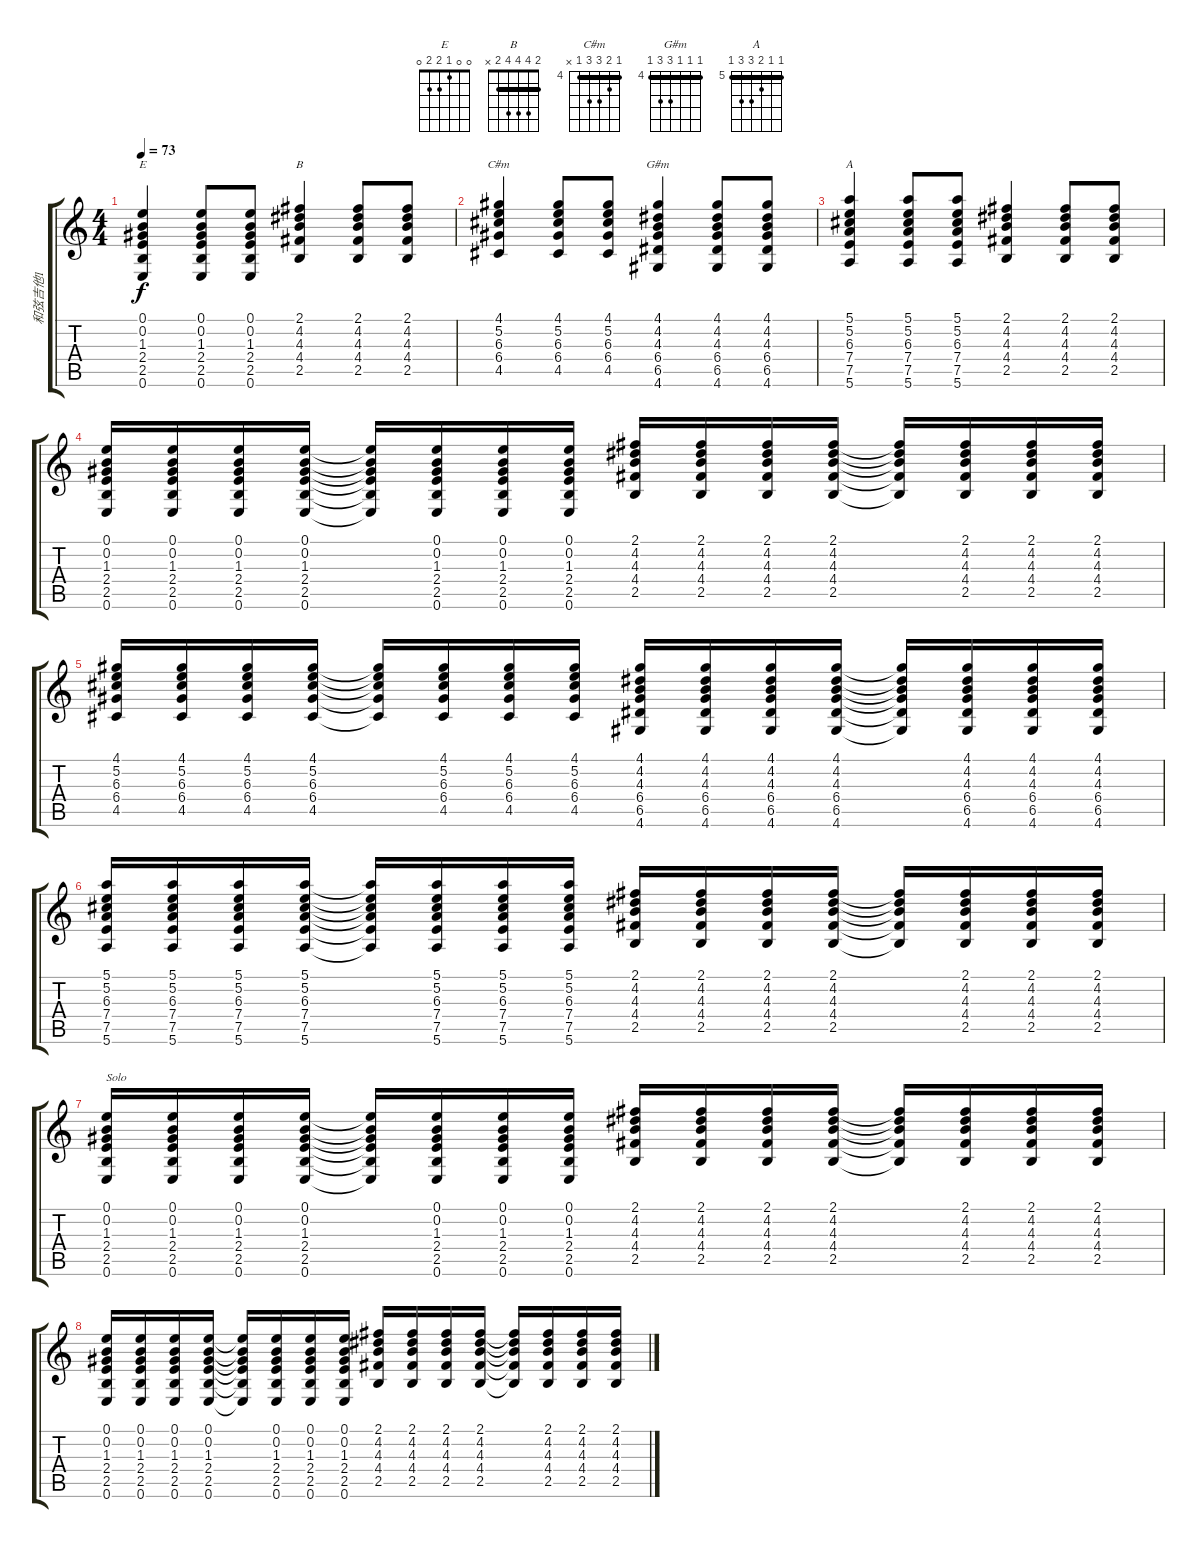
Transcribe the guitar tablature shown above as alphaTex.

\track ("和弦吉他1" "和弦吉他1") {instrument acousticguitarsteel}
\staff {score tabs}
\tuning (E4 B3 G3 D3 A2 E2) {hide}
\chord ("E" 0 0 1 2 2 0)
\chord ("B" 2 4 4 4 2 x) {barre 2}
\chord ("C#m" 4 5 6 6 4 x) {firstfret 4 barre 4}
\chord ("G#m" 4 4 4 6 6 4) {firstfret 4 barre 4}
\chord ("A" 5 5 6 7 7 5) {firstfret 5 barre 5}
\ts (4 4)
\tempo 73
\clef g2
\ks c
(0.1 0.2 1.3 2.4 2.5 0.6).4{ch "E" dy f} (0.1 0.2 1.3 2.4 2.5 0.6).8 (0.1 0.2 1.3 2.4 2.5 0.6).8 (2.1 4.2 4.3 4.4 2.5).4{ch "B"} (2.1 4.2 4.3 4.4 2.5).8 (2.1 4.2 4.3 4.4 2.5).8 |
(4.1 5.2 6.3 6.4 4.5).4{ch "C#m"} (4.1 5.2 6.3 6.4 4.5).8 (4.1 5.2 6.3 6.4 4.5).8 (4.1 4.2 4.3 6.4 6.5 4.6).4{ch "G#m"} (4.1 4.2 4.3 6.4 6.5 4.6).8 (4.1 4.2 4.3 6.4 6.5 4.6).8 |
(5.1 5.2 6.3 7.4 7.5 5.6).4{ch "A"} (5.1 5.2 6.3 7.4 7.5 5.6).8 (5.1 5.2 6.3 7.4 7.5 5.6).8 (2.1 4.2 4.3 4.4 2.5).4 (2.1 4.2 4.3 4.4 2.5).8 (2.1 4.2 4.3 4.4 2.5).8 |
(0.1 0.2 1.3 2.4 2.5 0.6).16 (0.1 0.2 1.3 2.4 2.5 0.6).16 (0.1 0.2 1.3 2.4 2.5 0.6).16 (0.1 0.2 1.3 2.4 2.5 0.6).16 (0.1{t} 0.2{t} 1.3{t} 2.4{t} 2.5{t} 0.6{t}).16 (0.1 0.2 1.3 2.4 2.5 0.6).16 (0.1 0.2 1.3 2.4 2.5 0.6).16 (0.1 0.2 1.3 2.4 2.5 0.6).16 (2.1 4.2 4.3 4.4 2.5).16 (2.1 4.2 4.3 4.4 2.5).16 (2.1 4.2 4.3 4.4 2.5).16 (2.1 4.2 4.3 4.4 2.5).16 (2.1{t} 4.2{t} 4.3{t} 4.4{t} 2.5{t}).16 (2.1 4.2 4.3 4.4 2.5).16 (2.1 4.2 4.3 4.4 2.5).16 (2.1 4.2 4.3 4.4 2.5).16 |
(4.1 5.2 6.3 6.4 4.5).16 (4.1 5.2 6.3 6.4 4.5).16 (4.1 5.2 6.3 6.4 4.5).16 (4.1 5.2 6.3 6.4 4.5).16 (4.1{t} 5.2{t} 6.3{t} 6.4{t} 4.5{t}).16 (4.1 5.2 6.3 6.4 4.5).16 (4.1 5.2 6.3 6.4 4.5).16 (4.1 5.2 6.3 6.4 4.5).16 (4.1 4.2 4.3 6.4 6.5 4.6).16 (4.1 4.2 4.3 6.4 6.5 4.6).16 (4.1 4.2 4.3 6.4 6.5 4.6).16 (4.1 4.2 4.3 6.4 6.5 4.6).16 (4.1{t} 4.2{t} 4.3{t} 6.4{t} 6.5{t} 4.6{t}).16 (4.1 4.2 4.3 6.4 6.5 4.6).16 (4.1 4.2 4.3 6.4 6.5 4.6).16 (4.1 4.2 4.3 6.4 6.5 4.6).16 |
(5.1 5.2 6.3 7.4 7.5 5.6).16 (5.1 5.2 6.3 7.4 7.5 5.6).16 (5.1 5.2 6.3 7.4 7.5 5.6).16 (5.1 5.2 6.3 7.4 7.5 5.6).16 (5.1{t} 5.2{t} 6.3{t} 7.4{t} 7.5{t} 5.6{t}).16 (5.1 5.2 6.3 7.4 7.5 5.6).16 (5.1 5.2 6.3 7.4 7.5 5.6).16 (5.1 5.2 6.3 7.4 7.5 5.6).16 (2.1 4.2 4.3 4.4 2.5).16 (2.1 4.2 4.3 4.4 2.5).16 (2.1 4.2 4.3 4.4 2.5).16 (2.1 4.2 4.3 4.4 2.5).16 (2.1{t} 4.2{t} 4.3{t} 4.4{t} 2.5{t}).16 (2.1 4.2 4.3 4.4 2.5).16 (2.1 4.2 4.3 4.4 2.5).16 (2.1 4.2 4.3 4.4 2.5).16 |
(0.1 0.2 1.3 2.4 2.5 0.6).16{txt "Solo" volume 10} (0.1 0.2 1.3 2.4 2.5 0.6).16 (0.1 0.2 1.3 2.4 2.5 0.6).16 (0.1 0.2 1.3 2.4 2.5 0.6).16 (0.1{t} 0.2{t} 1.3{t} 2.4{t} 2.5{t} 0.6{t}).16 (0.1 0.2 1.3 2.4 2.5 0.6).16 (0.1 0.2 1.3 2.4 2.5 0.6).16 (0.1 0.2 1.3 2.4 2.5 0.6).16 (2.1 4.2 4.3 4.4 2.5).16 (2.1 4.2 4.3 4.4 2.5).16 (2.1 4.2 4.3 4.4 2.5).16 (2.1 4.2 4.3 4.4 2.5).16 (2.1{t} 4.2{t} 4.3{t} 4.4{t} 2.5{t}).16 (2.1 4.2 4.3 4.4 2.5).16 (2.1 4.2 4.3 4.4 2.5).16 (2.1 4.2 4.3 4.4 2.5).16 |
(0.1 0.2 1.3 2.4 2.5 0.6).16 (0.1 0.2 1.3 2.4 2.5 0.6).16 (0.1 0.2 1.3 2.4 2.5 0.6).16 (0.1 0.2 1.3 2.4 2.5 0.6).16 (0.1{t} 0.2{t} 1.3{t} 2.4{t} 2.5{t} 0.6{t}).16 (0.1 0.2 1.3 2.4 2.5 0.6).16 (0.1 0.2 1.3 2.4 2.5 0.6).16 (0.1 0.2 1.3 2.4 2.5 0.6).16 (2.1 4.2 4.3 4.4 2.5).16 (2.1 4.2 4.3 4.4 2.5).16 (2.1 4.2 4.3 4.4 2.5).16 (2.1 4.2 4.3 4.4 2.5).16 (2.1{t} 4.2{t} 4.3{t} 4.4{t} 2.5{t}).16 (2.1 4.2 4.3 4.4 2.5).16 (2.1 4.2 4.3 4.4 2.5).16 (2.1 4.2 4.3 4.4 2.5).16
